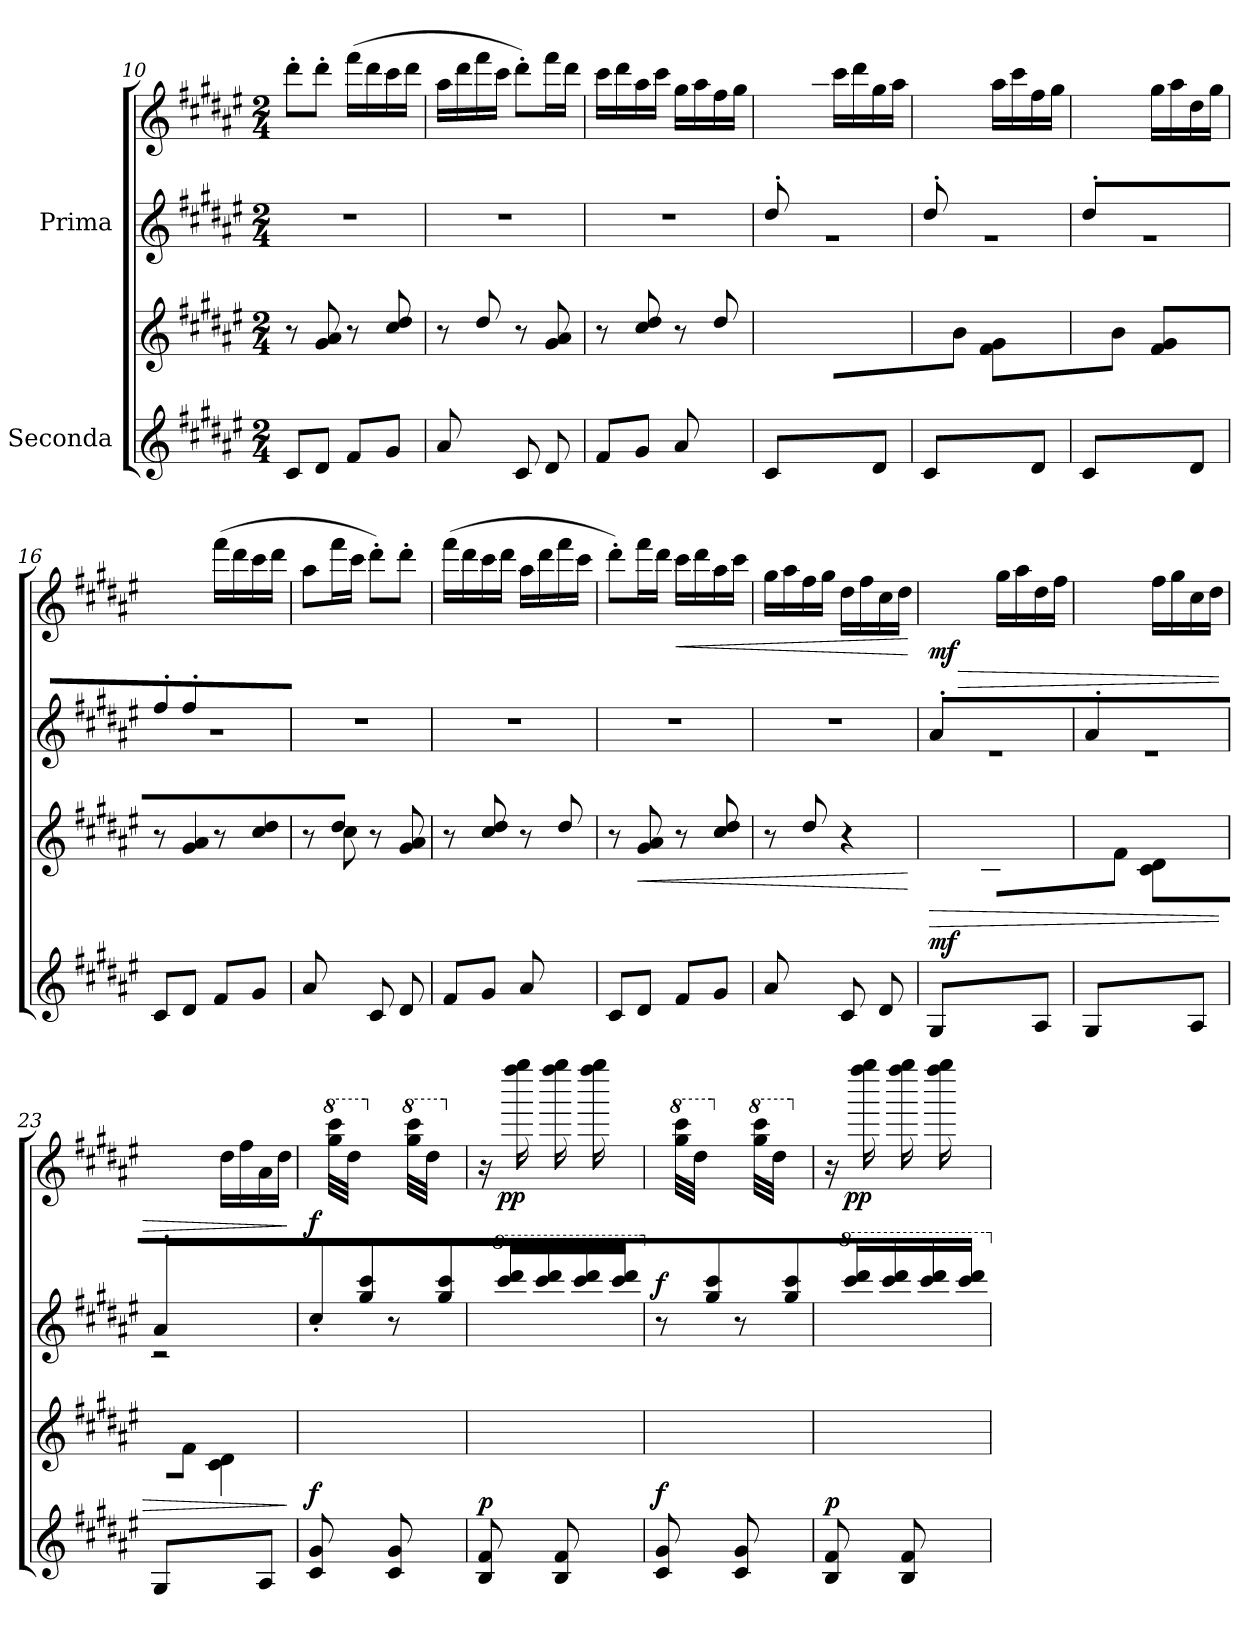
**kern	**kern	**dynam	**kern	**kern	**dynam
*part2	*part2	*part2	*part1	*part1	*part1
*staff4	*staff3	*staff3/4	*staff2	*staff1	*staff1/2
*I"Seconda	*	*	*I"Prima	*	*
*clefG2	*clefG2	*	*clefG2	*clefG2	*
*k[f#c#g#d#a#e#]	*k[f#c#g#d#a#e#]	*	*k[f#c#g#d#a#e#]	*k[f#c#g#d#a#e#]	*
*M2/4	*M2/4	*	*M2/4	*M2/4	*
=10	=10	=10	=10	=10	=10
(<8c#/L	8r	.	2r	8ddd#'\L	.
8d#/J	8g#/ 8a#/	.	.	8ddd#'\J	.
8f#/L	8r	.	.	(>16fff#\LL	.
.	.	.	.	16ddd#\	.
8g#/J	8cc#/ 8dd#/	.	.	16ccc#\	.
.	.	.	.	16ddd#\JJ	.
=11	=11	=11	=11	=11	=11
*	*^	*	*	*	*
8a#/L	8r	8ryy	.	2r	16aa#\LL	.
.	.	.	.	.	16ddd#\	.
8ryy	8dd#/	8cc#\J)	.	.	16fff#\	.
.	.	.	.	.	16ccc#\JJ	.
(<8c#/L	8r	4ryy	.	.	8ddd#'\L)	.
8d#/J	8g#/ 8a#/	.	.	.	(>16fff#\L	.
.	.	.	.	.	16ddd#\JJ	.
=12	=12	=12	=12	=12	=12	=12
8f#/L	8r	4.ryy	.	2r	16ccc#\LL	.
.	.	.	.	.	16ddd#\	.
8g#/J	8cc#/ 8dd#/	.	.	.	16aa#\	.
.	.	.	.	.	16ccc#\JJ	.
8a#/L	8r	.	.	.	16gg#\LL	.
.	.	.	.	.	16aa#\	.
8ryy	8dd#/	8cc#\J)	.	.	16ff#\	.
.	.	.	.	.	16gg#\JJ	.
!!LO:LB:g=z
=13	=13	=13	=13	=13	=13	=13
*	*	*	*	*^	*	*
8c#/L	2ryy	8ryy	.	8dd#'/L)	2r	8ryy	.
4ryy	.	8b\J	.	4.ryy	.	(>16gg#\L	.
.	.	.	.	.	.	16aa#\JJ	.
.	.	8f#\ 8g#\L	.	.	.	16ccc#\LL	.
.	.	.	.	.	.	16ddd#\	.
8d#/J	.	8ryy	.	.	.	16gg#\	.
.	.	.	.	.	.	16aa#\JJ	.
=14	=14	=14	=14	=14	=14	=14	=14
8c#/L	2ryy	8ryy	.	8dd#'/L)	2r	8ryy	.
4ryy	.	8b\J	.	4.ryy	.	(>16ff#\L	.
.	.	.	.	.	.	16gg#\JJ	.
.	.	8f#\ 8g#\L	.	.	.	16aa#\LL	.
.	.	.	.	.	.	16ccc#\	.
8d#/J	.	8ryy	.	.	.	16ff#\	.
.	.	.	.	.	.	16gg#\JJ	.
=15	=15	=15	=15	=15	=15	=15	=15
8c#/L	2ryy	8ryy	.	8dd#'/L)	2r	8ryy	.
4ryy	.	8b\J	.	4.ryy	.	(>16dd#\L	.
.	.	.	.	.	.	16ff#\JJ	.
.	.	8f#\ 8g#\L	.	.	.	16gg#\LL	.
.	.	.	.	.	.	16aa#\	.
8d#/J	.	8ryy	.	.	.	16dd#\	.
.	.	.	.	.	.	16gg#\JJ	.
*	*v	*v	*	*	*	*	*
=16	=16	=16	=16	=16	=16	=16
(<8c#/L	8r	.	8ff#'/L)	2r	4ryy	.
8d#/J	8g#/ 8a#/	.	8ff#'/J	.	.	.
8f#/L	8r	.	4ryy	.	(>16fff#\LL	.
.	.	.	.	.	16ddd#\	.
8g#/J	8cc#/ 8dd#/	.	.	.	16ccc#\	.
.	.	.	.	.	16ddd#\JJ	.
*	*	*	*v	*v	*	*
=17	=17	=17	=17	=17	=17
*	*^	*	*	*	*
8a#/L	8r	8ryy	.	2r	8aa#\L	.
8ryy	8dd#/	8cc#\J)	.	.	16fff#\L	.
.	.	.	.	.	16ccc#\JJ	.
(<8c#/L	8r	4ryy	.	.	8ddd#'\L)	.
8d#/J	8g#/ 8a#/	.	.	.	8ddd#'\J	.
=18	=18	=18	=18	=18	=18	=18
8f#/L	8r	4.ryy	.	2r	(>16fff#\LL	.
.	.	.	.	.	16ddd#\	.
8g#/J	8cc#/ 8dd#/	.	.	.	16ccc#\	.
.	.	.	.	.	16ddd#\JJ	.
8a#/L	8r	.	.	.	16aa#\LL	.
.	.	.	.	.	16ddd#\	.
8ryy	8dd#/	8cc#\J)	.	.	16fff#\	.
.	.	.	.	.	16ccc#\JJ	.
*	*v	*v	*	*	*	*
!!LO:LB:g=z
=19	=19	=19	=19	=19	=19
(<8c#/L	8r	.	2r	8ddd#'\L)	.
!	!	!LO:HP:b	!	!	!
8d#/J	8g#/ 8a#/	<	.	(>16fff#\L	.
.	.	.	.	16ddd#\JJ	.
!	!	!	!	!	!LO:HP:b
8f#/L	8r	.	.	16ccc#\LL	<
.	.	.	.	16ddd#\	.
8g#/J	8cc#/ 8dd#/	.	.	16aa#\	.
.	.	.	.	16ccc#\JJ	.
=20	=20	=20	=20	=20	=20
*	*^	*	*	*	*
8a#/L	8r	8ryy	.	2r	16gg#\LL	.
.	.	.	.	.	16aa#\	.
8ryy	8dd#/	8cc#\J)	.	.	16ff#\	.
.	.	.	.	.	16gg#\JJ	.
8c#/L	4r	4ryy	.	.	16dd#\LL	.
.	.	.	.	.	16ff#\	.
8d#/J	.	.	.	.	16cc#\	.
.	.	.	.	.	16dd#\JJ	.
*	*v	*v	*	*	*	*
.	.	[	.	.	[
=21	=21	=21	=21	=21	=21
!	!	!LO:HP:b	!	!	!
*	*^	*	*^	*	*
!	!	!	!LO:DY:n=1:a=2	!	!	!	!LO:DY:b
8G#/L	2ryy	8ryy	> mf	8a#'/L)	2r	8ryy	mf
!	!	!	!	!	!	!	!LO:HP:b
4ryy	.	8f#\J	.	4.ryy	.	(>16dd#\L	>
.	.	.	.	.	.	16ff#\JJ	.
.	.	8c#\ 8d#\L	.	.	.	16gg#\LL	.
.	.	.	.	.	.	16aa#\	.
8A#/J	.	8ryy	.	.	.	16dd#\	.
.	.	.	.	.	.	16ff#\JJ	.
=22	=22	=22	=22	=22	=22	=22	=22
8G#/L	2ryy	8ryy	.	8a#'/L)	2r	8ryy	.
4ryy	.	8f#\J	.	4.ryy	.	(>16cc#\L	.
.	.	.	.	.	.	16dd#\JJ	.
.	.	8c#\ 8d#\L	.	.	.	16ff#\LL	.
.	.	.	.	.	.	16gg#\	.
8A#/J	.	8ryy	.	.	.	16cc#\	.
.	.	.	.	.	.	16dd#\JJ	.
=23	=23	=23	=23	=23	=23	=23	=23
8G#/L	2ryy	8ryy	.	8a#'/L)	2r	8ryy	.
4ryy	.	8f#\J	.	4.ryy	.	(>16a#\L	.
.	.	.	.	.	.	16cc#\JJ	.
.	.	8c#\ 8d#\L	.	.	.	16dd#\LL	.
.	.	.	.	.	.	16ff#\	.
8A#/J	.	8ryy	.	.	.	16a#\	.
.	.	.	.	.	.	16dd#\JJ	.
*	*v	*v	*	*	*	*	*
*	*	*	*v	*v	*	*
.	.	]	.	.	]
!!LO:LB:g=z
=24	=24	=24	=24	=24	=24
*	*^	*	*	*	*
!	!	!	!LO:DY:a=2	!	!	!LO:DY:a=2
8c#/ 8g#/L	2ryy	8ryy	f	8cc#'\L)	16ryy	f
*	*	*	*	*	*8va	*
.	.	.	.	.	(>32ggg#\ 32cccc#\LLL	.
.	.	.	.	.	32ddd#\JJJ	.
*	*	*	*	*	*X8va	*
8ryy	.	8cc#^\J	.	8gg#\ 8ccc#\J)	8ryy	.
8c#/ 8g#/L	.	8ryy	.	8r	16ryy	.
*	*	*	*	*	*8va	*
.	.	.	.	.	(>32ggg#\ 32cccc#\LLL	.
.	.	.	.	.	32ddd#\JJJ	.
*	*	*	*	*	*X8va	*
8ryy	.	8cc#^\J	.	8gg#\ 8ccc#\)	8ryy	.
=25	=25	=25	=25	=25	=25	=25
*	*	*	*	*	*MM130	*
*	*	*	*	*^	*	*
!	!	!	!LO:DY:a=2	!	!	!	!
8B/ 8f#/L	2ryy	8ryy	p	16ryy	2ryy	16r	.
*	*	*	*	*8va	*	*	*
!	!	!	!	!	!	!	!LO:DY:b
.	.	.	.	16cccc#/ 16dddd#/LL	.	16ryy	pp
8ryy	.	8b\ 8ff#\J	.	16ryy	.	16ffff#\ 16gggg#\	.
.	.	.	.	16cccc#/ 16dddd#/JJ	.	16ryy	.
8B/ 8f#/L	.	8ryy	.	16ryy	.	16ffff#\ 16gggg#\LL	.
.	.	.	.	16cccc#/ 16dddd#/	.	16ryy	.
8ryy	.	8b\ 8ff#\J	.	16ryy	.	16ffff#\ 16gggg#\	.
.	.	.	.	16cccc#/ 16dddd#/JJ	.	16ryy	.
*	*	*	*	*v	*v	*	*
=26	=26	=26	=26	=26	=26	=26
*	*	*	*	*X8va	*	*
*	*	*	*	*	*MM140	*
!	!	!	!LO:DY:a=2	!	!	!LO:DY:a=2
8c#/ 8g#/L	2ryy	8ryy	f	8r	16ryy	f
*	*	*	*	*	*8va	*
.	.	.	.	.	(>32ggg#\ 32cccc#\LLL	.
.	.	.	.	.	32ddd#\JJJ	.
*	*	*	*	*	*X8va	*
8ryy	.	8cc#^\J	.	8gg#\ 8ccc#\)	8ryy	.
8c#/ 8g#/L	.	8ryy	.	8r	16ryy	.
*	*	*	*	*	*8va	*
.	.	.	.	.	(>32ggg#\ 32cccc#\LLL	.
.	.	.	.	.	32ddd#\JJJ	.
*	*	*	*	*	*X8va	*
8ryy	.	8cc#^\J	.	8gg#\ 8ccc#\)	8ryy	.
=27	=27	=27	=27	=27	=27	=27
*	*	*	*	*	*MM130	*
*	*	*	*	*^	*	*
!	!	!	!LO:DY:a=2	!	!	!	!
8B/ 8f#/L	2ryy	8ryy	p	16ryy	2ryy	16r	.
*	*	*	*	*8va	*	*	*
!	!	!	!	!	!	!	!LO:DY:b
.	.	.	.	16cccc#/ 16dddd#/LL	.	16ryy	pp
8ryy	.	8b\ 8ff#\J	.	16ryy	.	16ffff#\ 16gggg#\	.
.	.	.	.	16cccc#/ 16dddd#/JJ	.	16ryy	.
8B/ 8f#/L	.	8ryy	.	16ryy	.	16ffff#\ 16gggg#\LL	.
.	.	.	.	16cccc#/ 16dddd#/	.	16ryy	.
8ryy	.	8b\ 8ff#\J	.	16ryy	.	16ffff#\ 16gggg#\	.
.	.	.	.	16cccc#/ 16dddd#/JJ	.	16ryy	.
*	*v	*v	*	*	*	*	*
*	*	*	*v	*v	*	*
*	*	*	*X8va	*	*
=	=	=	=	=	=
*-	*-	*-	*-	*-	*-
